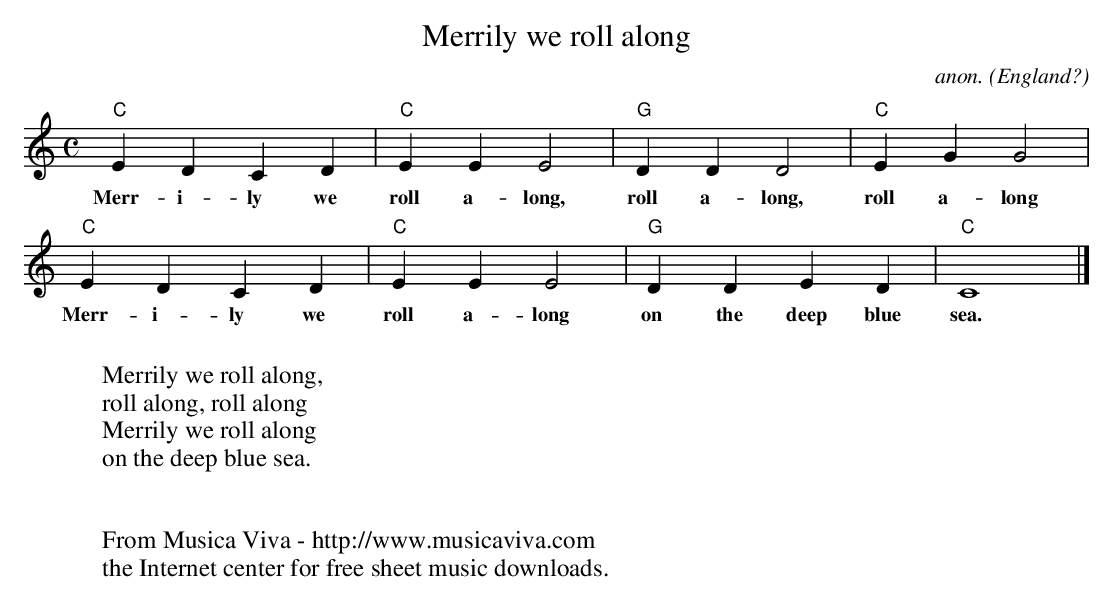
X:1
T:Merrily we roll along
C:anon.
O:England?
M:C
L:1/4
K:C
"C"EDCD|"C"EEE2|"G"DDD2|"C"EGG2|
w:Merr-i-ly we roll a-long, roll a-long, roll a-long
"C"EDCD|"C"EEE2|"G"DDED|"C"C4|]
w:Merr-i-ly we roll a-long on the deep blue sea.
W:
W:Merrily we roll along,
W:roll along, roll along
W:Merrily we roll along
W:on the deep blue sea.
W:
W:
W:  From Musica Viva - http://www.musicaviva.com
W:  the Internet center for free sheet music downloads.
